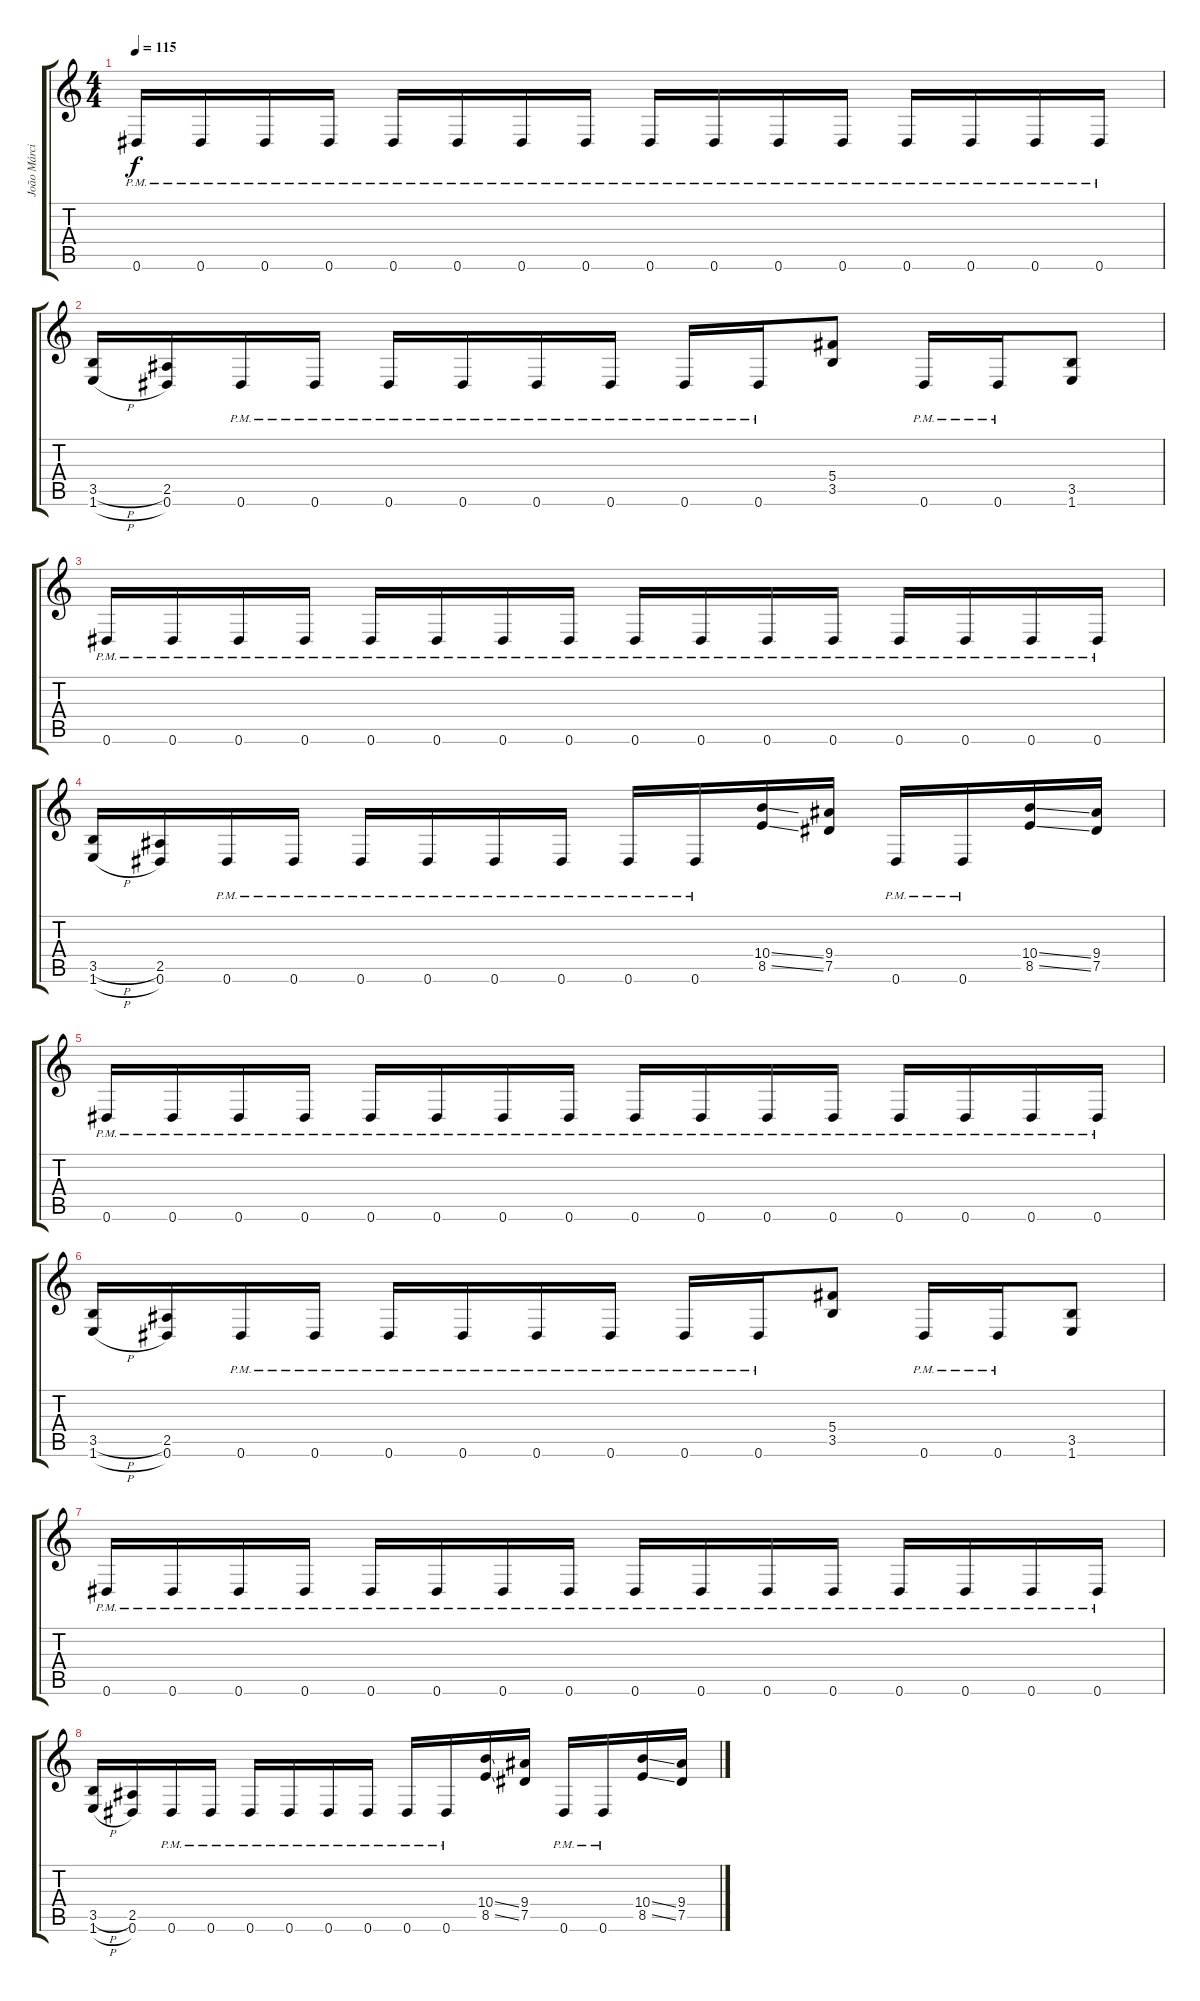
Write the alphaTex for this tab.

\track ("João Márcio" "João Márci") {instrument distortionguitar}
\staff {score tabs}
\tuning (Eb4 Bb3 Gb3 Db3 Ab2 Eb2) {hide}
\ts (4 4)
\tempo 115
\clef g2
\ks c
0.6{pm}.16{dy f} 0.6{pm}.16 0.6{pm}.16 0.6{pm}.16 0.6{pm}.16 0.6{pm}.16 0.6{pm}.16 0.6{pm}.16 0.6{pm}.16 0.6{pm}.16 0.6{pm}.16 0.6{pm}.16 0.6{pm}.16 0.6{pm}.16 0.6{pm}.16 0.6{pm}.16 |
(3.5{h} 1.6{h}).16 (2.5 0.6).16 0.6{pm}.16 0.6{pm}.16 0.6{pm}.16 0.6{pm}.16 0.6{pm}.16 0.6{pm}.16 0.6{pm}.16 0.6{pm}.16 (5.4 3.5).8 0.6{pm}.16 0.6{pm}.16 (3.5 1.6).8 |
0.6{pm}.16 0.6{pm}.16 0.6{pm}.16 0.6{pm}.16 0.6{pm}.16 0.6{pm}.16 0.6{pm}.16 0.6{pm}.16 0.6{pm}.16 0.6{pm}.16 0.6{pm}.16 0.6{pm}.16 0.6{pm}.16 0.6{pm}.16 0.6{pm}.16 0.6{pm}.16 |
(3.5{h} 1.6{h}).16 (2.5 0.6).16 0.6{pm}.16 0.6{pm}.16 0.6{pm}.16 0.6{pm}.16 0.6{pm}.16 0.6{pm}.16 0.6{pm}.16 0.6{pm}.16 (10.4{ss} 8.5{ss}).16 (9.4 7.5).16 0.6{pm}.16 0.6{pm}.16 (10.4{ss} 8.5{ss}).16 (9.4 7.5).16 |
0.6{pm}.16 0.6{pm}.16 0.6{pm}.16 0.6{pm}.16 0.6{pm}.16 0.6{pm}.16 0.6{pm}.16 0.6{pm}.16 0.6{pm}.16 0.6{pm}.16 0.6{pm}.16 0.6{pm}.16 0.6{pm}.16 0.6{pm}.16 0.6{pm}.16 0.6{pm}.16 |
(3.5{h} 1.6{h}).16 (2.5 0.6).16 0.6{pm}.16 0.6{pm}.16 0.6{pm}.16 0.6{pm}.16 0.6{pm}.16 0.6{pm}.16 0.6{pm}.16 0.6{pm}.16 (5.4 3.5).8 0.6{pm}.16 0.6{pm}.16 (3.5 1.6).8 |
0.6{pm}.16 0.6{pm}.16 0.6{pm}.16 0.6{pm}.16 0.6{pm}.16 0.6{pm}.16 0.6{pm}.16 0.6{pm}.16 0.6{pm}.16 0.6{pm}.16 0.6{pm}.16 0.6{pm}.16 0.6{pm}.16 0.6{pm}.16 0.6{pm}.16 0.6{pm}.16 |
(3.5{h} 1.6{h}).16 (2.5 0.6).16 0.6{pm}.16 0.6{pm}.16 0.6{pm}.16 0.6{pm}.16 0.6{pm}.16 0.6{pm}.16 0.6{pm}.16 0.6{pm}.16 (10.4{ss} 8.5{ss}).16 (9.4 7.5).16 0.6{pm}.16 0.6{pm}.16 (10.4{ss} 8.5{ss}).16 (9.4 7.5).16
